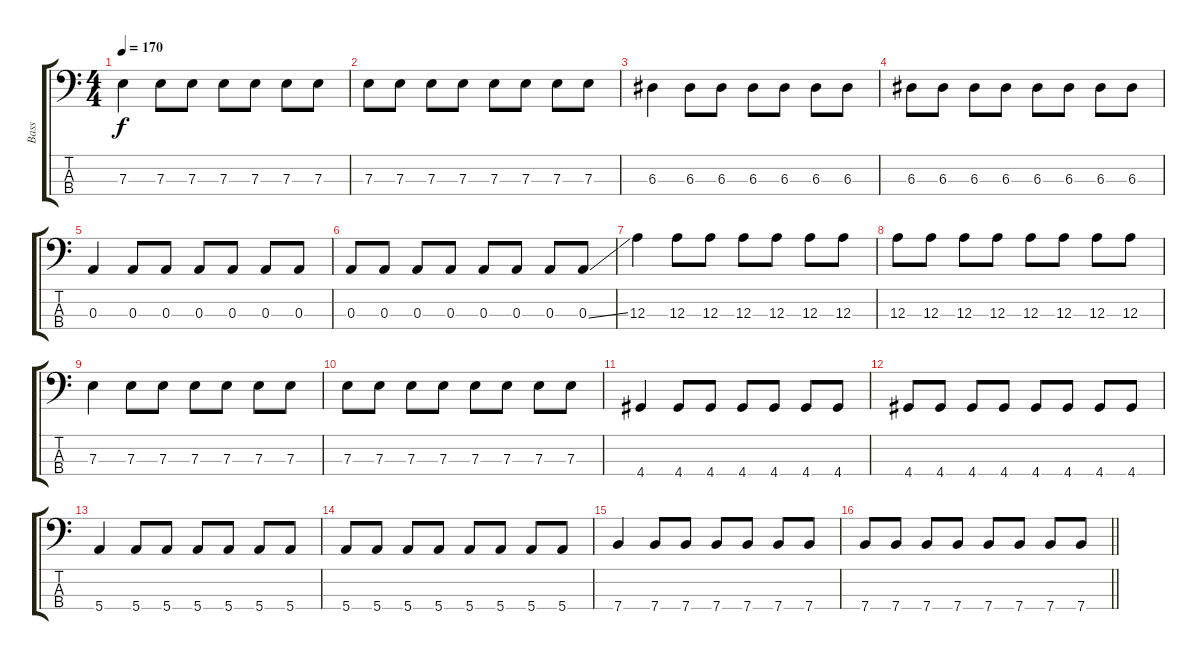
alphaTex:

\track ("Bass" "Bass") {instrument electricbasspick}
\staff {score tabs}
\tuning (G2 D2 A1 E1) {hide}
\ts (4 4)
\tempo 170
\clef f4
\ks c
7.3.4{dy f} 7.3.8 7.3.8 7.3.8 7.3.8 7.3.8 7.3.8 |
7.3.8 7.3.8 7.3.8 7.3.8 7.3.8 7.3.8 7.3.8 7.3.8 |
6.3.4 6.3.8 6.3.8 6.3.8 6.3.8 6.3.8 6.3.8 |
6.3.8 6.3.8 6.3.8 6.3.8 6.3.8 6.3.8 6.3.8 6.3.8 |
0.3.4 0.3.8 0.3.8 0.3.8 0.3.8 0.3.8 0.3.8 |
0.3.8 0.3.8 0.3.8 0.3.8 0.3.8 0.3.8 0.3.8 0.3{ss}.8 |
12.3.4 12.3.8 12.3.8 12.3.8 12.3.8 12.3.8 12.3.8 |
12.3.8 12.3.8 12.3.8 12.3.8 12.3.8 12.3.8 12.3.8 12.3.8 |
7.3.4 7.3.8 7.3.8 7.3.8 7.3.8 7.3.8 7.3.8 |
7.3.8 7.3.8 7.3.8 7.3.8 7.3.8 7.3.8 7.3.8 7.3.8 |
4.4.4 4.4.8 4.4.8 4.4.8 4.4.8 4.4.8 4.4.8 |
4.4.8 4.4.8 4.4.8 4.4.8 4.4.8 4.4.8 4.4.8 4.4.8 |
5.4.4 5.4.8 5.4.8 5.4.8 5.4.8 5.4.8 5.4.8 |
5.4.8 5.4.8 5.4.8 5.4.8 5.4.8 5.4.8 5.4.8 5.4.8 |
7.4.4 7.4.8 7.4.8 7.4.8 7.4.8 7.4.8 7.4.8 |
\barLineRight lightlight
7.4.8 7.4.8 7.4.8 7.4.8 7.4.8 7.4.8 7.4.8 7.4.8
